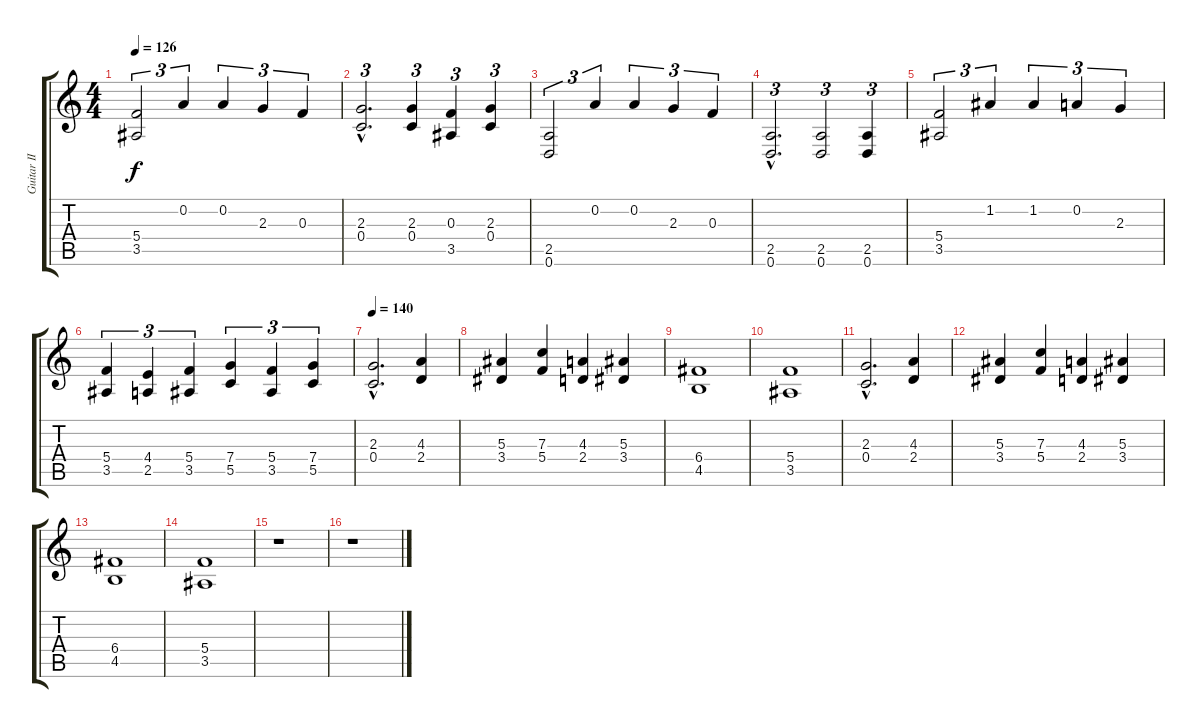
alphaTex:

\track ("Guitar II" "Guitar II") {instrument distortionguitar}
\staff {score tabs}
\tuning (D4 A3 F3 C3 G2 D2) {hide}
\ts (4 4)
\tempo 126
\clef g2
\ks c
(5.4 3.5).2{tu (3 2) dy f} 0.2.4{tu (3 2)} 0.2.4{tu (3 2)} 2.3.4{tu (3 2)} 0.3.4{tu (3 2)} |
(2.3{hac} 0.4{hac}).2{d tu (3 2)} (2.3 0.4).4{tu (3 2)} (0.3 3.5).4{tu (3 2)} (2.3 0.4).4{tu (3 2)} |
(2.5 0.6).2{tu (3 2)} 0.2.4{tu (3 2)} 0.2.4{tu (3 2)} 2.3.4{tu (3 2)} 0.3.4{tu (3 2)} |
(2.5{hac} 0.6{hac}).2{d tu (3 2)} (2.5 0.6).2{tu (3 2)} (2.5 0.6).4{tu (3 2)} |
(5.4 3.5).2{tu (3 2)} 1.2.4{tu (3 2)} 1.2.4{tu (3 2)} 0.2.4{tu (3 2)} 2.3.4{tu (3 2)} |
(5.4 3.5).4{tu (3 2)} (4.4 2.5).4{tu (3 2)} (5.4 3.5).4{tu (3 2)} (7.4 5.5).4{tu (3 2)} (5.4 3.5).4{tu (3 2)} (7.4 5.5).4{tu (3 2)} |
\tempo 140
(2.3{hac} 0.4{hac}).2{d} (4.3 2.4).4 |
(5.3 3.4).4 (7.3 5.4).4 (4.3 2.4).4 (5.3 3.4).4 |
(6.4 4.5).1 |
(5.4 3.5).1 |
(2.3{hac} 0.4{hac}).2{d} (4.3 2.4).4 |
(5.3 3.4).4 (7.3 5.4).4 (4.3 2.4).4 (5.3 3.4).4 |
(6.4 4.5).1 |
(5.4 3.5).1 |
r.1 |
r.1
